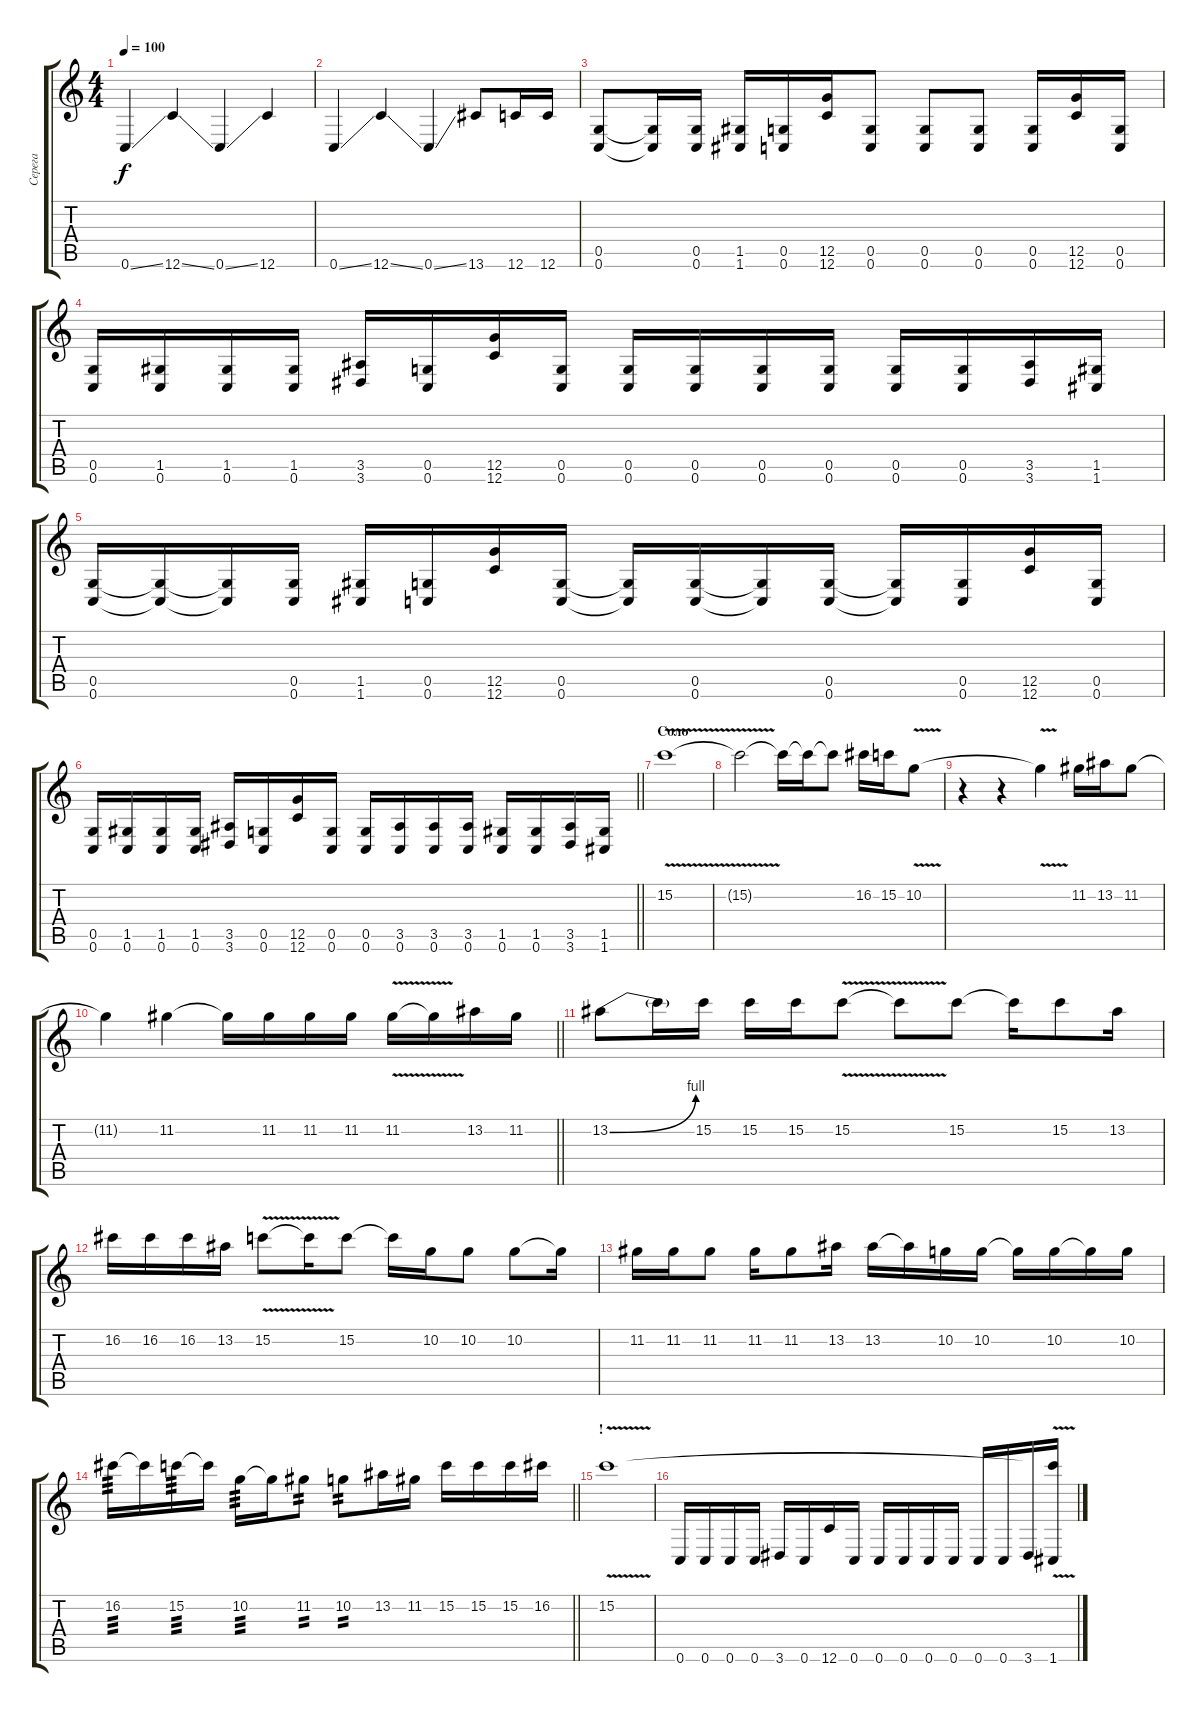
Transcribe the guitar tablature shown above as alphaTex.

\track ("Серега" "Серега") {instrument overdrivenguitar}
\staff {score tabs}
\tuning (D4 A3 F3 C3 G2 C2) {hide}
\ts (4 4)
\tempo 100
\clef g2
\ks c
0.6{ss}.4{dy f} 12.6{ss}.4 0.6{ss}.4 12.6.4 |
0.6{ss}.4 12.6{ss}.4 0.6{ss}.4 13.6.8 12.6.16 12.6.16 |
(0.5 0.6).8 (0.5{t} 0.6{t}).16 (0.5 0.6).16 (1.5 1.6).16 (0.5 0.6).16 (12.5 12.6).16 (0.5 0.6).8 (0.5 0.6).8 (0.5 0.6).8 (0.5 0.6).16 (12.5 12.6).16 (0.5 0.6).16 |
(0.5 0.6).16 (1.5 0.6).16 (1.5 0.6).16 (1.5 0.6).16 (3.5 3.6).16 (0.5 0.6).16 (12.5 12.6).16 (0.5 0.6).16 (0.5 0.6).16 (0.5 0.6).16 (0.5 0.6).16 (0.5 0.6).16 (0.5 0.6).16 (0.5 0.6).16 (3.5 3.6).16 (1.5 1.6).16 |
(0.5 0.6).16 (0.5{t} 0.6{t}).16 (0.5{t} 0.6{t}).16 (0.5 0.6).16 (1.5 1.6).16 (0.5 0.6).16 (12.5 12.6).16 (0.5 0.6).16 (0.5{t} 0.6{t}).16 (0.5 0.6).16 (0.5{t} 0.6{t}).16 (0.5 0.6).16 (0.5{t} 0.6{t}).16 (0.5 0.6).16 (12.5 12.6).16 (0.5 0.6).16 |
\barLineRight lightlight
(0.5 0.6).16 (1.5 0.6).16 (1.5 0.6).16 (1.5 0.6).16 (3.5 3.6).16 (0.5 0.6).16 (12.5 12.6).16 (0.5 0.6).16 (0.5 0.6).16 (3.5 0.6).16 (3.5 0.6).16 (3.5 0.6).16 (1.5 0.6).16 (1.5 0.6).16 (3.5 3.6).16 (1.5 1.6).16 |
\section ("" "Соло")
15.2{v}.1 |
15.2{t}.2 15.2{t}.16 15.2{t}.16 15.2{t}.8 16.2.16 15.2.16 10.2{v}.8 |
r.4 r.4 10.2{t}.4 11.2.16 13.2.16 11.2.8 |
\barLineRight lightlight
11.2{t}.4 11.2.4 11.2{t}.16 11.2.16 11.2.16 11.2.16 11.2{v}.16 11.2{t}.16 13.2.16 11.2.16 |
13.2{be (bend 0 0 60 4)}.8 13.2{t}.16 15.2.16 15.2.16 15.2.16 15.2{v}.8 15.2{t}.8 15.2.8 15.2{t}.16 15.2.8 13.2.16 |
16.2.16 16.2.16 16.2.16 13.2.16 15.2{v}.8 15.2{t}.16 15.2.8 15.2{t}.16 10.2.16 10.2.8 10.2.8 10.2{t}.16 |
11.2.16 11.2.16 11.2.8 11.2.16 11.2.8 13.2.16 13.2.16 13.2{t}.16 10.2.16 10.2.16 10.2{t}.16 10.2.16 10.2{t}.16 10.2.16 |
\barLineRight lightlight
16.2.16{tp 3} 16.2{t}.16 15.2.16{tp 3} 15.2{t}.16 10.2.16{tp 3} 10.2{t}.16 11.2.8{tp 2} 10.2.8{tp 2} 13.2.16 11.2.16 15.2.16 15.2.16 15.2.16 16.2.16 |
\section ("" "!")
15.2{v}.1 |
0.6.16 0.6.16 0.6.16 0.6.16 3.6.16 0.6.16 12.6.16 0.6.16 0.6.16 0.6.16 0.6.16 0.6.16 0.6.16 0.6.16 3.6.16 (15.2{t} 1.6).16
